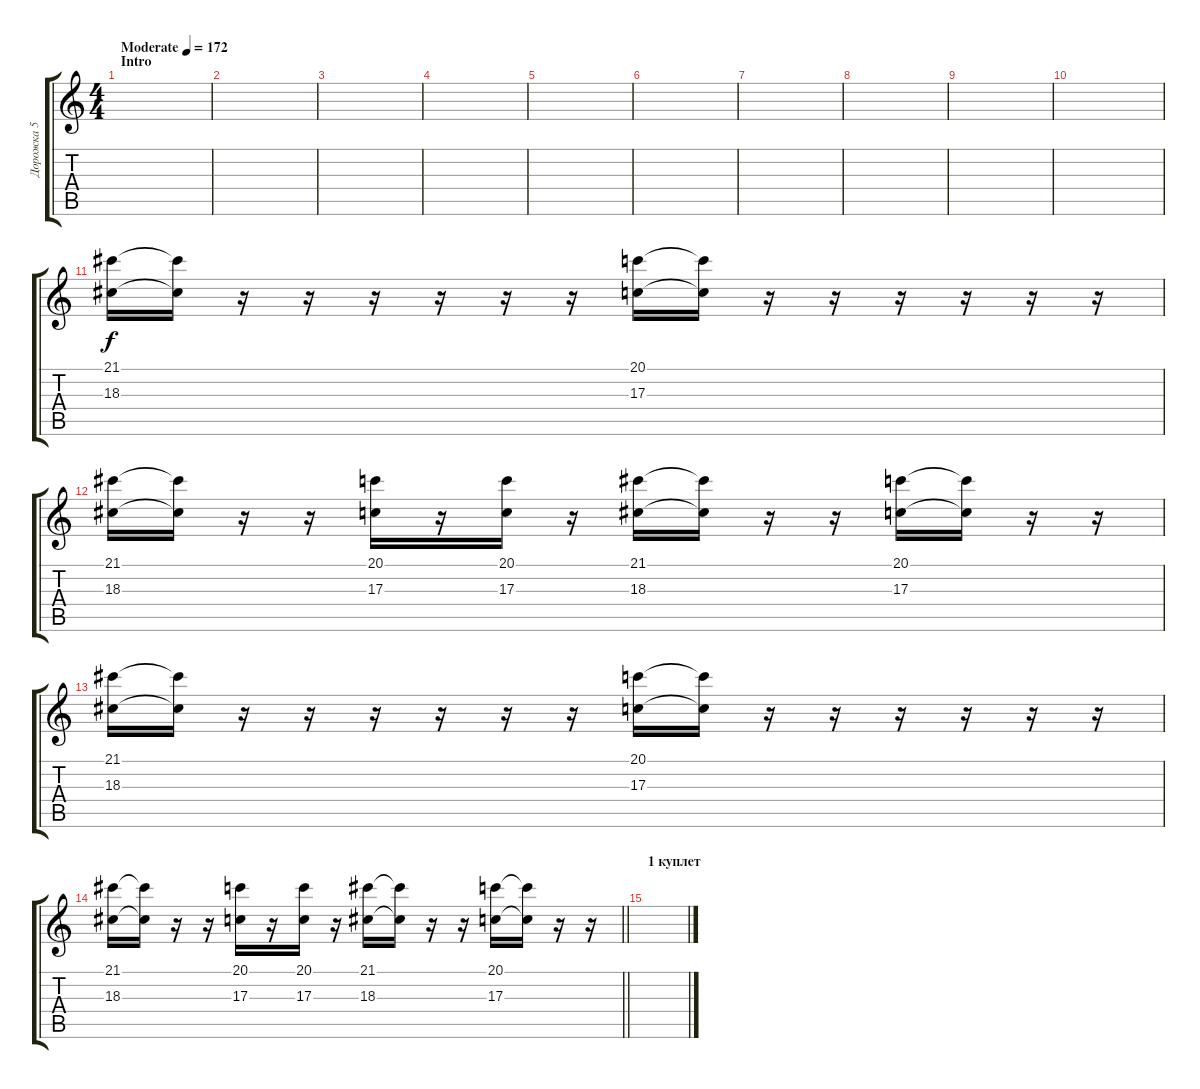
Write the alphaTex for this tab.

\track ("Дорожка 5" "Дорожка 5") {instrument vibraphone}
\staff {score tabs}
\tuning (E4 B3 G3 D3 A2 E2) {hide}
\ts (4 4)
\section ("" "Intro")
\tempo (172 "Moderate")
\clef g2
\ks c
|
|
|
|
|
|
|
|
|
|
(21.1 18.3).16 (21.1{t} 18.3{t}).16 r.16 r.16 r.16 r.16 r.16 r.16 (20.1 17.3).16 (20.1{t} 17.3{t}).16 r.16 r.16 r.16 r.16 r.16 r.16 |
(21.1 18.3).16 (21.1{t} 18.3{t}).16 r.16 r.16 (20.1 17.3).16 r.16 (20.1 17.3).16 r.16 (21.1 18.3).16 (21.1{t} 18.3{t}).16 r.16 r.16 (20.1 17.3).16 (20.1{t} 17.3{t}).16 r.16 r.16 |
(21.1 18.3).16 (21.1{t} 18.3{t}).16 r.16 r.16 r.16 r.16 r.16 r.16 (20.1 17.3).16 (20.1{t} 17.3{t}).16 r.16 r.16 r.16 r.16 r.16 r.16 |
\barLineRight lightlight
(21.1 18.3).16 (21.1{t} 18.3{t}).16 r.16 r.16 (20.1 17.3).16 r.16 (20.1 17.3).16 r.16 (21.1 18.3).16 (21.1{t} 18.3{t}).16 r.16 r.16 (20.1 17.3).16 (20.1{t} 17.3{t}).16 r.16 r.16 |
\section ("" "1 куплет")
